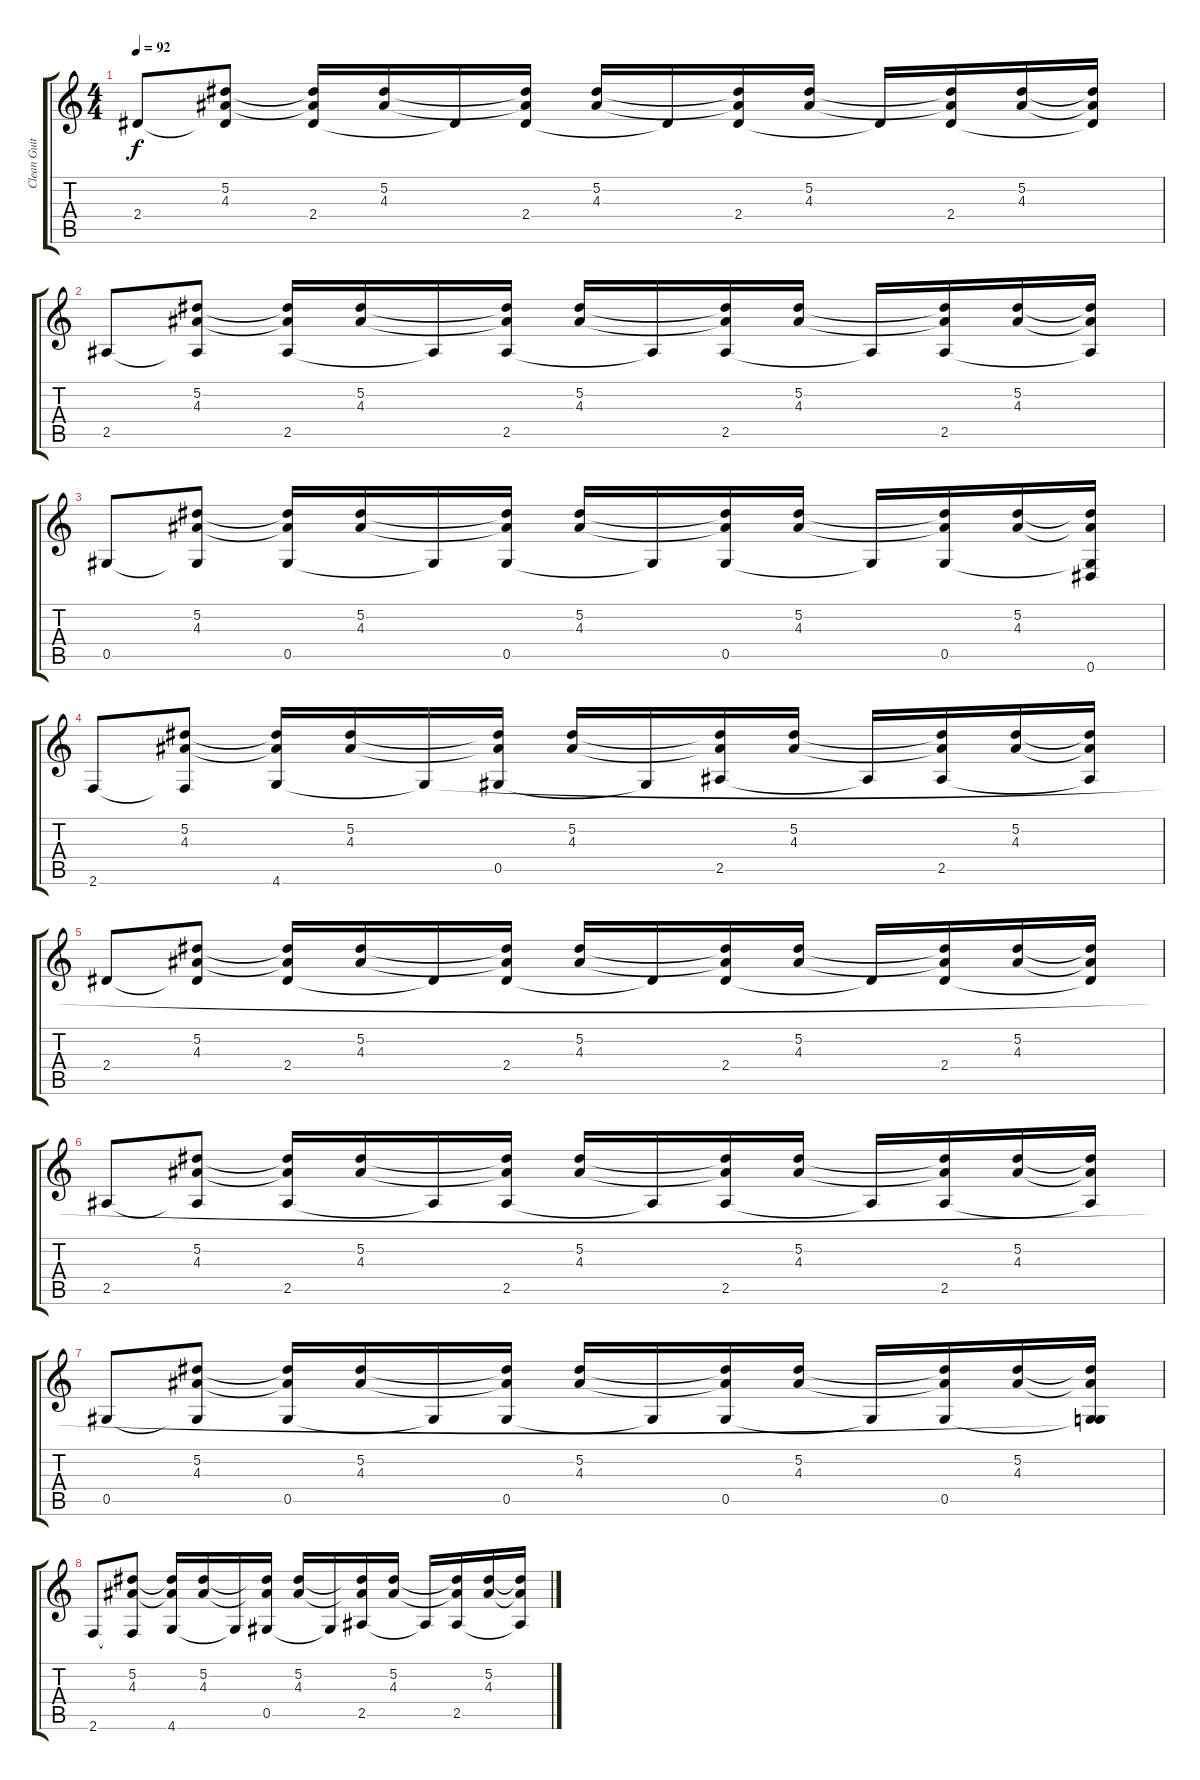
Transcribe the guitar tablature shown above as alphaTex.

\track ("Clean Guitar" "Clean Guit") {instrument electricguitarclean}
\staff {score tabs}
\tuning (Eb4 Bb3 Gb3 Db3 Ab2 Eb2) {hide}
\ts (4 4)
\tempo 92
\clef g2
\ks c
2.4.8{dy f instrument electricguitarclean} (5.2 4.3 2.4{t}).8 (5.2{t} 4.3{t} 2.4).16 (5.2 4.3).16 2.4{t}.16 (5.2{t} 4.3{t} 2.4).16 (5.2 4.3).16 2.4{t}.16 (5.2{t} 4.3{t} 2.4).16 (5.2 4.3).16 2.4{t}.16 (5.2{t} 4.3{t} 2.4).16 (5.2 4.3).16 (5.2{t} 4.3{t} 2.4{t}).16 |
2.5.8 (5.2 4.3 2.5{t}).8 (5.2{t} 4.3{t} 2.5).16 (5.2 4.3).16 2.5{t}.16 (5.2{t} 4.3{t} 2.5).16 (5.2 4.3).16 2.5{t}.16 (5.2{t} 4.3{t} 2.5).16 (5.2 4.3).16 2.5{t}.16 (5.2{t} 4.3{t} 2.5).16 (5.2 4.3).16 (5.2{t} 4.3{t} 2.5{t}).16 |
0.5.8 (5.2 4.3 0.5{t}).8 (5.2{t} 4.3{t} 0.5).16 (5.2 4.3).16 0.5{t}.16 (5.2{t} 4.3{t} 0.5).16 (5.2 4.3).16 0.5{t}.16 (5.2{t} 4.3{t} 0.5).16 (5.2 4.3).16 0.5{t}.16 (5.2{t} 4.3{t} 0.5).16 (5.2 4.3).16 (5.2{t} 4.3{t} 0.5{t} 0.6).16 |
2.6.8 (5.2 4.3 2.6{t}).8 (5.2{t} 4.3{t} 4.6).16 (5.2 4.3).16 4.6{t}.16 (5.2{t} 4.3{t} 0.5).16 (5.2 4.3).16 0.5{t}.16 (5.2{t} 4.3{t} 2.5).16 (5.2 4.3).16 2.5{t}.16 (5.2{t} 4.3{t} 2.5).16 (5.2 4.3).16 (5.2{t} 4.3{t} 2.5{t}).16 |
2.4.8 (5.2 4.3 2.4{t}).8 (5.2{t} 4.3{t} 2.4).16 (5.2 4.3).16 2.4{t}.16 (5.2{t} 4.3{t} 2.4).16 (5.2 4.3).16 2.4{t}.16 (5.2{t} 4.3{t} 2.4).16 (5.2 4.3).16 2.4{t}.16 (5.2{t} 4.3{t} 2.4).16 (5.2 4.3).16 (5.2{t} 4.3{t} 2.4{t}).16 |
2.5.8 (5.2 4.3 2.5{t}).8 (5.2{t} 4.3{t} 2.5).16 (5.2 4.3).16 2.5{t}.16 (5.2{t} 4.3{t} 2.5).16 (5.2 4.3).16 2.5{t}.16 (5.2{t} 4.3{t} 2.5).16 (5.2 4.3).16 2.5{t}.16 (5.2{t} 4.3{t} 2.5).16 (5.2 4.3).16 (5.2{t} 4.3{t} 2.5{t}).16 |
0.5.8 (5.2 4.3 0.5{t}).8 (5.2{t} 4.3{t} 0.5).16 (5.2 4.3).16 0.5{t}.16 (5.2{t} 4.3{t} 0.5).16 (5.2 4.3).16 0.5{t}.16 (5.2{t} 4.3{t} 0.5).16 (5.2 4.3).16 0.5{t}.16 (5.2{t} 4.3{t} 0.5).16 (5.2 4.3).16 (5.2{t} 4.3{t} 0.5{t} 4.6{t}).16 |
2.6.8 (5.2 4.3 2.6{t}).8 (5.2{t} 4.3{t} 4.6).16 (5.2 4.3).16 4.6{t}.16 (5.2{t} 4.3{t} 0.5).16 (5.2 4.3).16 0.5{t}.16 (5.2{t} 4.3{t} 2.5).16 (5.2 4.3).16 2.5{t}.16 (5.2{t} 4.3{t} 2.5).16 (5.2 4.3).16 (5.2{t} 4.3{t} 2.5{t}).16
